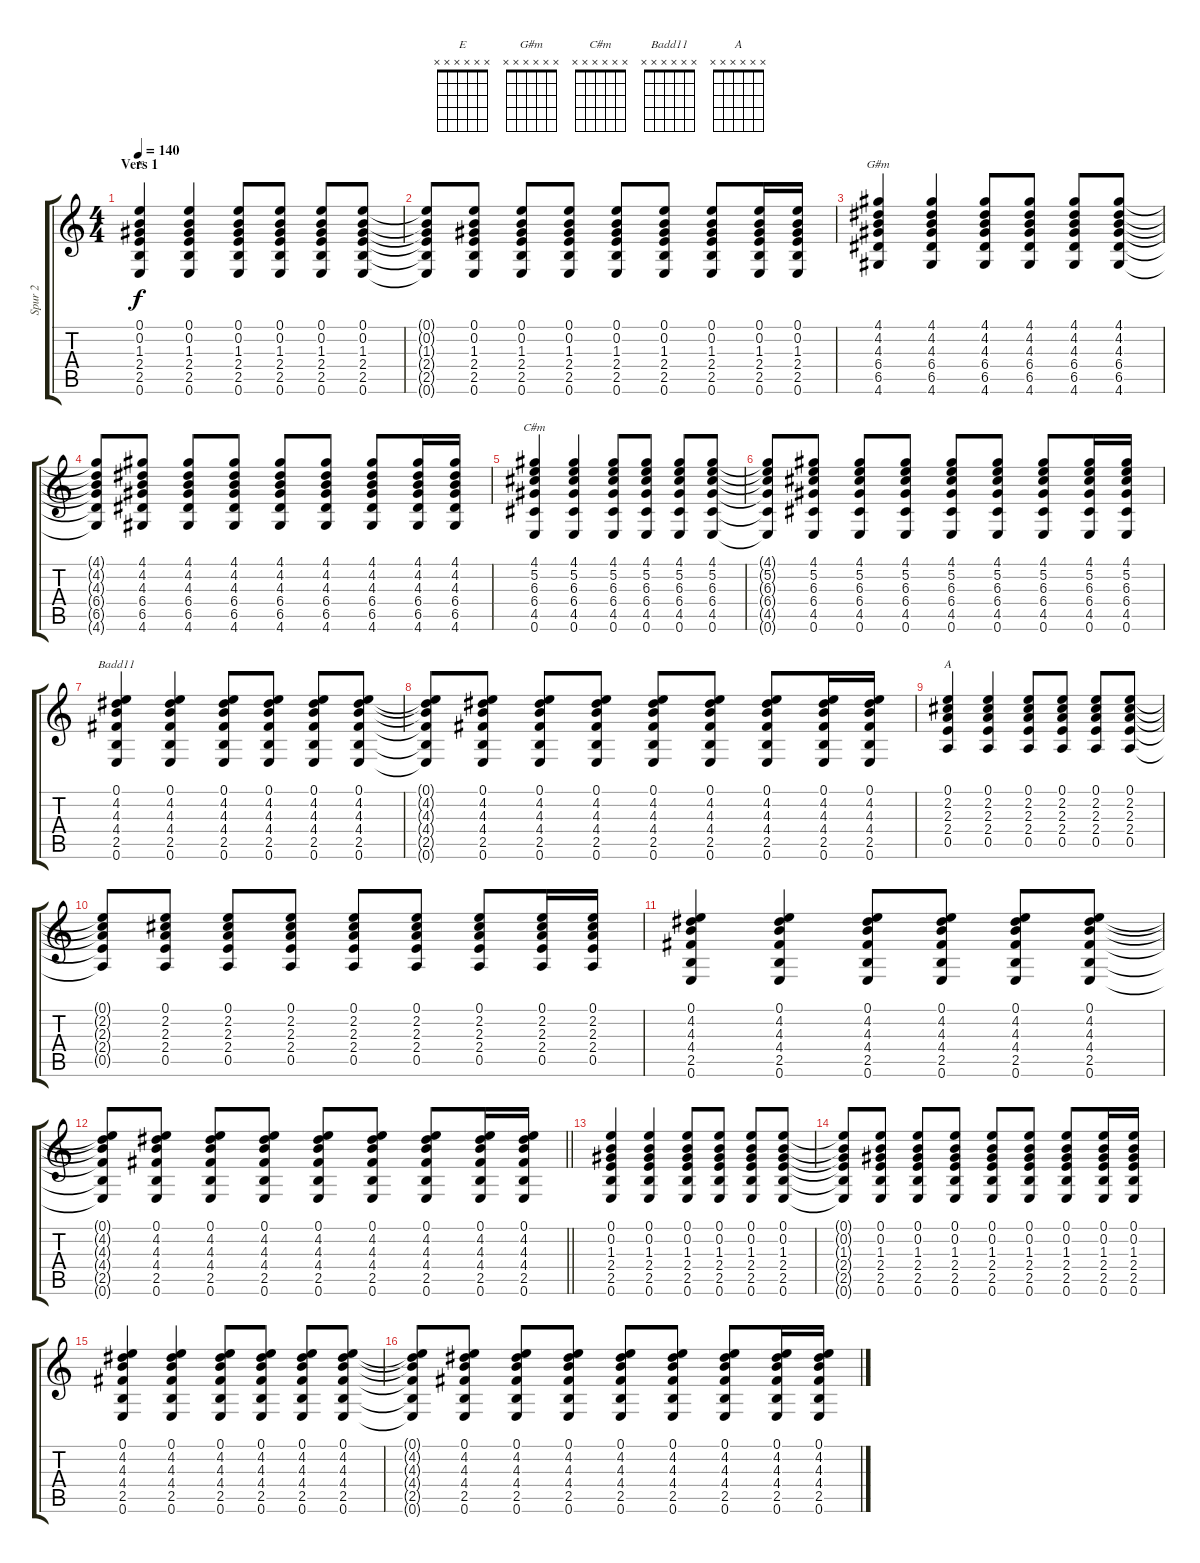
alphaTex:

\track ("Spur 2" "Spur 2") {instrument electricguitarclean}
\staff {score tabs}
\tuning (E4 B3 G3 D3 A2 E2) {hide}
\chord ("E" x x x x x x)
\chord ("G#m" x x x x x x)
\chord ("C#m" x x x x x x)
\chord ("Badd11" x x x x x x)
\chord ("A" x x x x x x)
\ts (4 4)
\section ("" "Vers 1")
\tempo 140
\clef g2
\ks c
(0.1 0.2 1.3 2.4 2.5 0.6).4{ch "E" dy f} (0.1 0.2 1.3 2.4 2.5 0.6).4 (0.1 0.2 1.3 2.4 2.5 0.6).8 (0.1 0.2 1.3 2.4 2.5 0.6).8 (0.1 0.2 1.3 2.4 2.5 0.6).8 (0.1 0.2 1.3 2.4 2.5 0.6).8 |
(0.1{t} 0.2{t} 1.3{t} 2.4{t} 2.5{t} 0.6{t}).8 (0.1 0.2 1.3 2.4 2.5 0.6).8 (0.1 0.2 1.3 2.4 2.5 0.6).8 (0.1 0.2 1.3 2.4 2.5 0.6).8 (0.1 0.2 1.3 2.4 2.5 0.6).8 (0.1 0.2 1.3 2.4 2.5 0.6).8 (0.1 0.2 1.3 2.4 2.5 0.6).8 (0.1 0.2 1.3 2.4 2.5 0.6).16 (0.1 0.2 1.3 2.4 2.5 0.6).16 |
(4.1 4.2 4.3 6.4 6.5 4.6).4{ch "G#m"} (4.1 4.2 4.3 6.4 6.5 4.6).4 (4.1 4.2 4.3 6.4 6.5 4.6).8 (4.1 4.2 4.3 6.4 6.5 4.6).8 (4.1 4.2 4.3 6.4 6.5 4.6).8 (4.1 4.2 4.3 6.4 6.5 4.6).8 |
(4.1{t} 4.2{t} 4.3{t} 6.4{t} 6.5{t} 4.6{t}).8 (4.1 4.2 4.3 6.4 6.5 4.6).8 (4.1 4.2 4.3 6.4 6.5 4.6).8 (4.1 4.2 4.3 6.4 6.5 4.6).8 (4.1 4.2 4.3 6.4 6.5 4.6).8 (4.1 4.2 4.3 6.4 6.5 4.6).8 (4.1 4.2 4.3 6.4 6.5 4.6).8 (4.1 4.2 4.3 6.4 6.5 4.6).16 (4.1 4.2 4.3 6.4 6.5 4.6).16 |
(4.1 5.2 6.3 6.4 4.5 0.6).4{ch "C#m"} (4.1 5.2 6.3 6.4 4.5 0.6).4 (4.1 5.2 6.3 6.4 4.5 0.6).8 (4.1 5.2 6.3 6.4 4.5 0.6).8 (4.1 5.2 6.3 6.4 4.5 0.6).8 (4.1 5.2 6.3 6.4 4.5 0.6).8 |
(4.1{t} 5.2{t} 6.3{t} 6.4{t} 4.5{t} 0.6{t}).8 (4.1 5.2 6.3 6.4 4.5 0.6).8 (4.1 5.2 6.3 6.4 4.5 0.6).8 (4.1 5.2 6.3 6.4 4.5 0.6).8 (4.1 5.2 6.3 6.4 4.5 0.6).8 (4.1 5.2 6.3 6.4 4.5 0.6).8 (4.1 5.2 6.3 6.4 4.5 0.6).8 (4.1 5.2 6.3 6.4 4.5 0.6).16 (4.1 5.2 6.3 6.4 4.5 0.6).16 |
(0.1 4.2 4.3 4.4 2.5 0.6).4{ch "Badd11"} (0.1 4.2 4.3 4.4 2.5 0.6).4 (0.1 4.2 4.3 4.4 2.5 0.6).8 (0.1 4.2 4.3 4.4 2.5 0.6).8 (0.1 4.2 4.3 4.4 2.5 0.6).8 (0.1 4.2 4.3 4.4 2.5 0.6).8 |
(0.1{t} 4.2{t} 4.3{t} 4.4{t} 2.5{t} 0.6{t}).8 (0.1 4.2 4.3 4.4 2.5 0.6).8 (0.1 4.2 4.3 4.4 2.5 0.6).8 (0.1 4.2 4.3 4.4 2.5 0.6).8 (0.1 4.2 4.3 4.4 2.5 0.6).8 (0.1 4.2 4.3 4.4 2.5 0.6).8 (0.1 4.2 4.3 4.4 2.5 0.6).8 (0.1 4.2 4.3 4.4 2.5 0.6).16 (0.1 4.2 4.3 4.4 2.5 0.6).16 |
(0.1 2.2 2.3 2.4 0.5).4{ch "A"} (0.1 2.2 2.3 2.4 0.5).4 (0.1 2.2 2.3 2.4 0.5).8 (0.1 2.2 2.3 2.4 0.5).8 (0.1 2.2 2.3 2.4 0.5).8 (0.1 2.2 2.3 2.4 0.5).8 |
(0.1{t} 2.2{t} 2.3{t} 2.4{t} 0.5{t}).8 (0.1 2.2 2.3 2.4 0.5).8 (0.1 2.2 2.3 2.4 0.5).8 (0.1 2.2 2.3 2.4 0.5).8 (0.1 2.2 2.3 2.4 0.5).8 (0.1 2.2 2.3 2.4 0.5).8 (0.1 2.2 2.3 2.4 0.5).8 (0.1 2.2 2.3 2.4 0.5).16 (0.1 2.2 2.3 2.4 0.5).16 |
(0.1 4.2 4.3 4.4 2.5 0.6).4 (0.1 4.2 4.3 4.4 2.5 0.6).4 (0.1 4.2 4.3 4.4 2.5 0.6).8 (0.1 4.2 4.3 4.4 2.5 0.6).8 (0.1 4.2 4.3 4.4 2.5 0.6).8 (0.1 4.2 4.3 4.4 2.5 0.6).8 |
\barLineRight lightlight
(0.1{t} 4.2{t} 4.3{t} 4.4{t} 2.5{t} 0.6{t}).8 (0.1 4.2 4.3 4.4 2.5 0.6).8 (0.1 4.2 4.3 4.4 2.5 0.6).8 (0.1 4.2 4.3 4.4 2.5 0.6).8 (0.1 4.2 4.3 4.4 2.5 0.6).8 (0.1 4.2 4.3 4.4 2.5 0.6).8 (0.1 4.2 4.3 4.4 2.5 0.6).8 (0.1 4.2 4.3 4.4 2.5 0.6).16 (0.1 4.2 4.3 4.4 2.5 0.6).16 |
(0.1 0.2 1.3 2.4 2.5 0.6).4 (0.1 0.2 1.3 2.4 2.5 0.6).4 (0.1 0.2 1.3 2.4 2.5 0.6).8 (0.1 0.2 1.3 2.4 2.5 0.6).8 (0.1 0.2 1.3 2.4 2.5 0.6).8 (0.1 0.2 1.3 2.4 2.5 0.6).8 |
(0.1{t} 0.2{t} 1.3{t} 2.4{t} 2.5{t} 0.6{t}).8 (0.1 0.2 1.3 2.4 2.5 0.6).8 (0.1 0.2 1.3 2.4 2.5 0.6).8 (0.1 0.2 1.3 2.4 2.5 0.6).8 (0.1 0.2 1.3 2.4 2.5 0.6).8 (0.1 0.2 1.3 2.4 2.5 0.6).8 (0.1 0.2 1.3 2.4 2.5 0.6).8 (0.1 0.2 1.3 2.4 2.5 0.6).16 (0.1 0.2 1.3 2.4 2.5 0.6).16 |
(0.1 4.2 4.3 4.4 2.5 0.6).4 (0.1 4.2 4.3 4.4 2.5 0.6).4 (0.1 4.2 4.3 4.4 2.5 0.6).8 (0.1 4.2 4.3 4.4 2.5 0.6).8 (0.1 4.2 4.3 4.4 2.5 0.6).8 (0.1 4.2 4.3 4.4 2.5 0.6).8 |
(0.1{t} 4.2{t} 4.3{t} 4.4{t} 2.5{t} 0.6{t}).8 (0.1 4.2 4.3 4.4 2.5 0.6).8 (0.1 4.2 4.3 4.4 2.5 0.6).8 (0.1 4.2 4.3 4.4 2.5 0.6).8 (0.1 4.2 4.3 4.4 2.5 0.6).8 (0.1 4.2 4.3 4.4 2.5 0.6).8 (0.1 4.2 4.3 4.4 2.5 0.6).8 (0.1 4.2 4.3 4.4 2.5 0.6).16 (0.1 4.2 4.3 4.4 2.5 0.6).16
